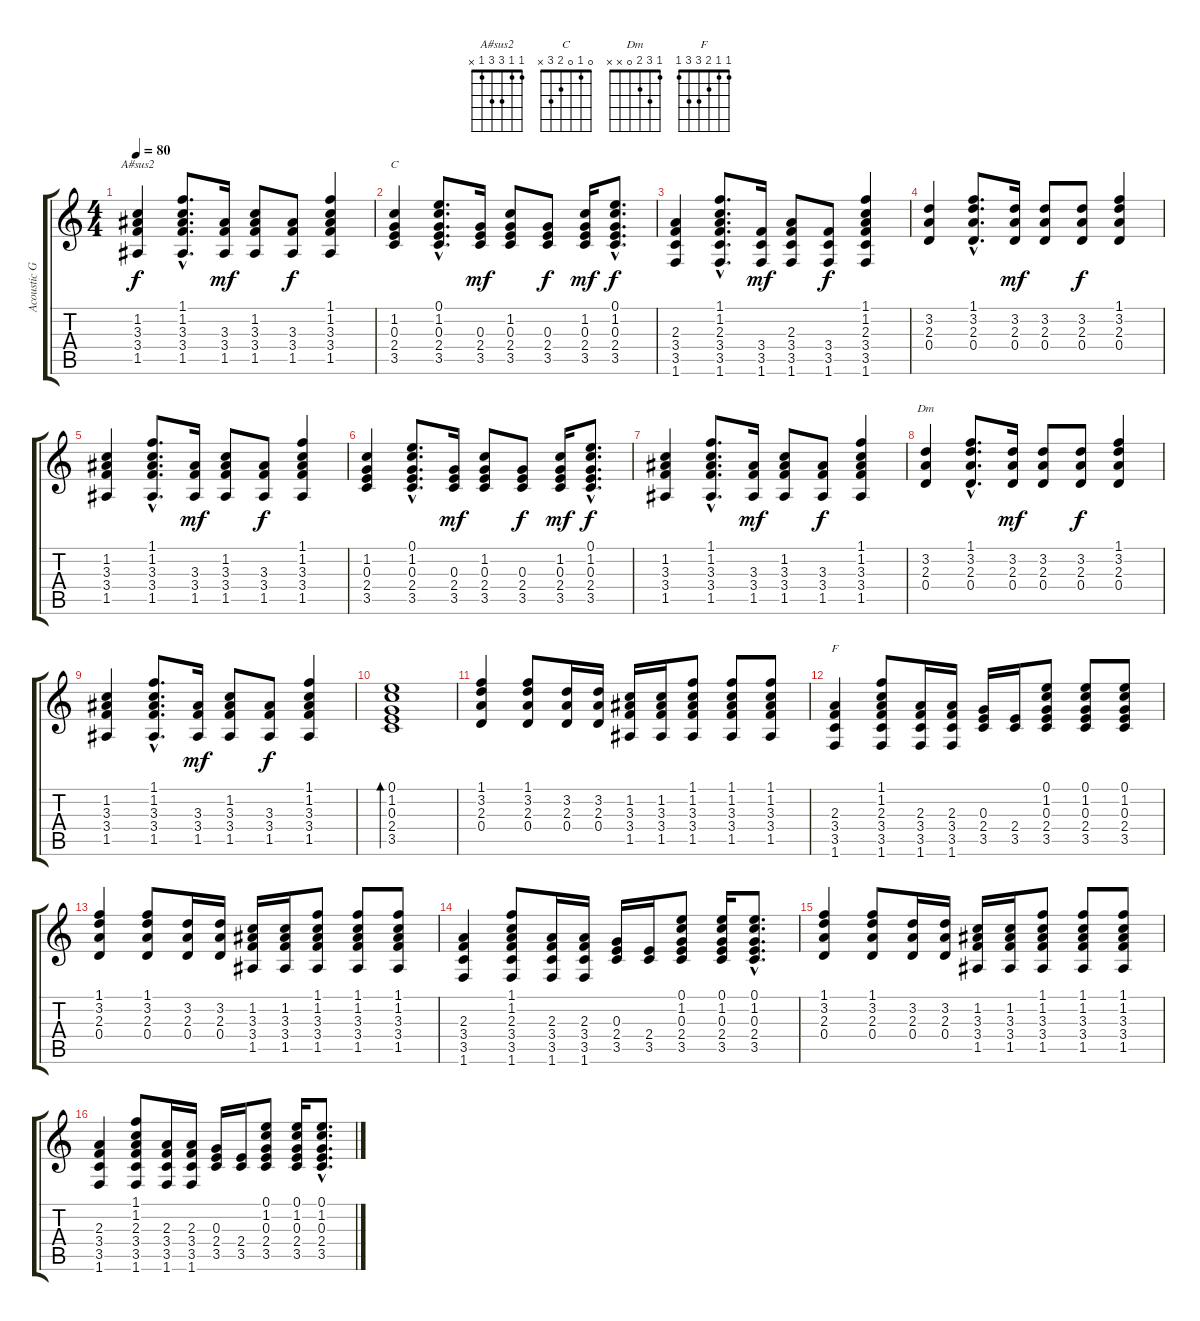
\track ("Acoustic Guitar" "Acoustic G") {instrument acousticguitarsteel}
\staff {score tabs}
\tuning (E4 B3 G3 D3 A2 E2) {hide}
\chord ("A#sus2" 1 1 3 3 1 x)
\chord ("C" 0 1 0 2 3 x)
\chord ("Dm" 1 3 2 0 x x)
\chord ("F" 1 1 2 3 3 1)
\ts (4 4)
\tempo 80
\clef g2
\ks c
(1.2 3.3 3.4 1.5).4{ch "A#sus2" dy f} (1.1{hac} 1.2{hac} 3.3{hac} 3.4{hac} 1.5{hac}).8{d} (3.3 3.4 1.5).16{dy mf} (1.2 3.3 3.4 1.5).8 (3.3 3.4 1.5).8{dy f} (1.1 1.2 3.3 3.4 1.5).4 |
(1.2 0.3 2.4 3.5).4{ch "C"} (0.1{hac} 1.2{hac} 0.3{hac} 2.4{hac} 3.5{hac}).8{d} (0.3 2.4 3.5).16{dy mf} (1.2 0.3 2.4 3.5).8 (0.3 2.4 3.5).8{dy f} (1.2 0.3 2.4 3.5).16{dy mf} (0.1{hac} 1.2{hac} 0.3{hac} 2.4{hac} 3.5{hac}).8{d dy f} |
(2.3 3.4 3.5 1.6).4 (1.1{hac} 1.2{hac} 2.3{hac} 3.4{hac} 3.5{hac} 1.6{hac}).8{d} (3.4 3.5 1.6).16{dy mf} (2.3 3.4 3.5 1.6).8 (3.4 3.5 1.6).8{dy f} (1.1 1.2 2.3 3.4 3.5 1.6).4 |
(3.2 2.3 0.4).4 (1.1{hac} 3.2{hac} 2.3{hac} 0.4{hac}).8{d} (3.2 2.3 0.4).16{dy mf} (3.2 2.3 0.4).8 (3.2 2.3 0.4).8{dy f} (1.1 3.2 2.3 0.4).4 |
(1.2 3.3 3.4 1.5).4 (1.1{hac} 1.2{hac} 3.3{hac} 3.4{hac} 1.5{hac}).8{d} (3.3 3.4 1.5).16{dy mf} (1.2 3.3 3.4 1.5).8 (3.3 3.4 1.5).8{dy f} (1.1 1.2 3.3 3.4 1.5).4 |
(1.2 0.3 2.4 3.5).4 (0.1{hac} 1.2{hac} 0.3{hac} 2.4{hac} 3.5{hac}).8{d} (0.3 2.4 3.5).16{dy mf} (1.2 0.3 2.4 3.5).8 (0.3 2.4 3.5).8{dy f} (1.2 0.3 2.4 3.5).16{dy mf} (0.1{hac} 1.2{hac} 0.3{hac} 2.4{hac} 3.5{hac}).8{d dy f} |
(1.2 3.3 3.4 1.5).4 (1.1{hac} 1.2{hac} 3.3{hac} 3.4{hac} 1.5{hac}).8{d} (3.3 3.4 1.5).16{dy mf} (1.2 3.3 3.4 1.5).8 (3.3 3.4 1.5).8{dy f} (1.1 1.2 3.3 3.4 1.5).4 |
(3.2 2.3 0.4).4{ch "Dm"} (1.1{hac} 3.2{hac} 2.3{hac} 0.4{hac}).8{d} (3.2 2.3 0.4).16{dy mf} (3.2 2.3 0.4).8 (3.2 2.3 0.4).8{dy f} (1.1 3.2 2.3 0.4).4 |
(1.2 3.3 3.4 1.5).4 (1.1{hac} 1.2{hac} 3.3{hac} 3.4{hac} 1.5{hac}).8{d} (3.3 3.4 1.5).16{dy mf} (1.2 3.3 3.4 1.5).8 (3.3 3.4 1.5).8{dy f} (1.1 1.2 3.3 3.4 1.5).4 |
(0.1 1.2 0.3 2.4 3.5).1{bd 30} |
(1.1 3.2 2.3 0.4).4{volume 9} (1.1 3.2 2.3 0.4).8 (3.2 2.3 0.4).16 (3.2 2.3 0.4).16 (1.2 3.3 3.4 1.5).16 (1.2 3.3 3.4 1.5).16 (1.1 1.2 3.3 3.4 1.5).8 (1.1 1.2 3.3 3.4 1.5).8 (1.1 1.2 3.3 3.4 1.5).8 |
(2.3 3.4 3.5 1.6).4{ch "F"} (1.1 1.2 2.3 3.4 3.5 1.6).8 (2.3 3.4 3.5 1.6).16 (2.3 3.4 3.5 1.6).16 (0.3 2.4 3.5).16 (2.4 3.5).16 (0.1 1.2 0.3 2.4 3.5).8 (0.1 1.2 0.3 2.4 3.5).8 (0.1 1.2 0.3 2.4 3.5).8 |
(1.1 3.2 2.3 0.4).4 (1.1 3.2 2.3 0.4).8 (3.2 2.3 0.4).16 (3.2 2.3 0.4).16 (1.2 3.3 3.4 1.5).16 (1.2 3.3 3.4 1.5).16 (1.1 1.2 3.3 3.4 1.5).8 (1.1 1.2 3.3 3.4 1.5).8 (1.1 1.2 3.3 3.4 1.5).8 |
(2.3 3.4 3.5 1.6).4 (1.1 1.2 2.3 3.4 3.5 1.6).8 (2.3 3.4 3.5 1.6).16 (2.3 3.4 3.5 1.6).16 (0.3 2.4 3.5).16 (2.4 3.5).16 (0.1 1.2 0.3 2.4 3.5).8 (0.1 1.2 0.3 2.4 3.5).16 (0.1{hac} 1.2{hac} 0.3{hac} 2.4{hac} 3.5{hac}).8{d} |
(1.1 3.2 2.3 0.4).4 (1.1 3.2 2.3 0.4).8 (3.2 2.3 0.4).16 (3.2 2.3 0.4).16 (1.2 3.3 3.4 1.5).16 (1.2 3.3 3.4 1.5).16 (1.1 1.2 3.3 3.4 1.5).8 (1.1 1.2 3.3 3.4 1.5).8 (1.1 1.2 3.3 3.4 1.5).8 |
(2.3 3.4 3.5 1.6).4 (1.1 1.2 2.3 3.4 3.5 1.6).8 (2.3 3.4 3.5 1.6).16 (2.3 3.4 3.5 1.6).16 (0.3 2.4 3.5).16 (2.4 3.5).16 (0.1 1.2 0.3 2.4 3.5).8 (0.1 1.2 0.3 2.4 3.5).16 (0.1{hac} 1.2{hac} 0.3{hac} 2.4{hac} 3.5{hac}).8{d}
